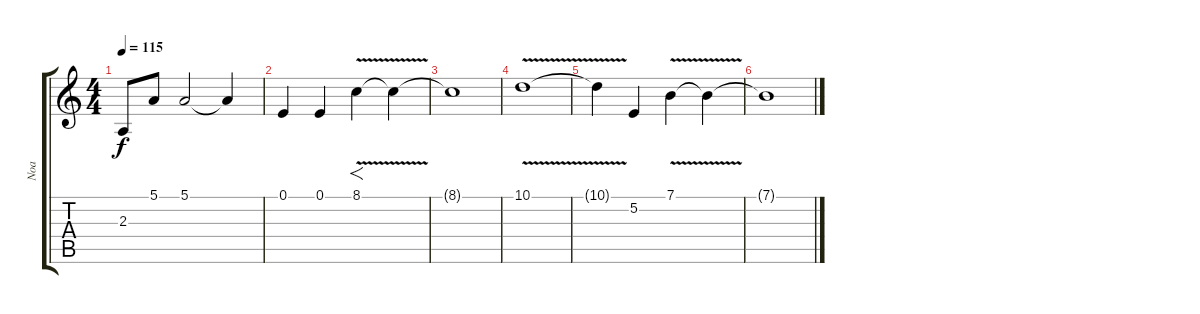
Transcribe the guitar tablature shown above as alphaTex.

\track ("Noa" "Noa") {instrument violin}
\staff {score tabs}
\tuning (E4 B3 G3 D3 A2 E2) {hide}
\ts (4 4)
\tempo 115
\clef g2
\ks c
2.3.8{dy f} 5.1.8 5.1.2 5.1{t}.4 |
0.1.4 0.1.4 8.1{v}.4{f} 8.1{t}.4 |
8.1{t}.1 |
10.1{v}.1 |
10.1{t}.4 5.2.4 7.1{v}.4 7.1{t}.4 |
7.1{t}.1
